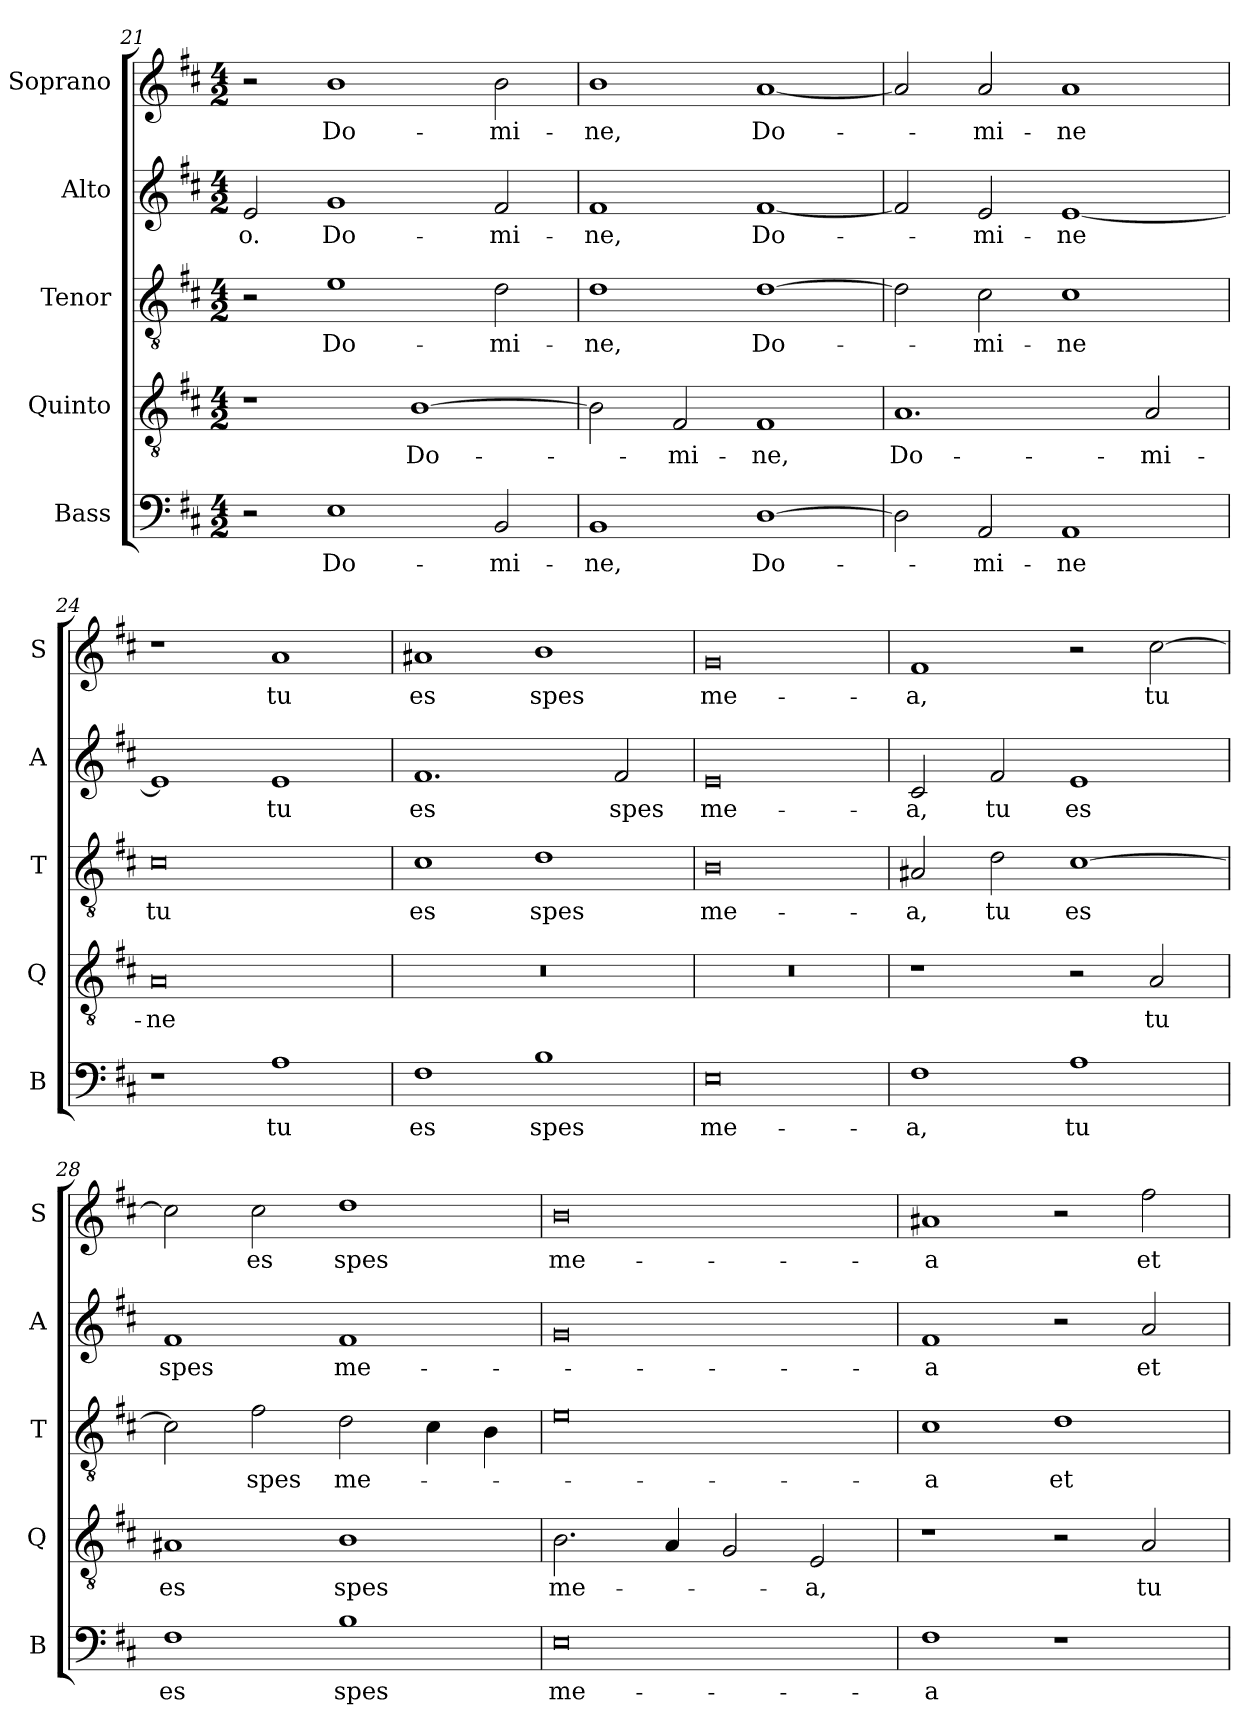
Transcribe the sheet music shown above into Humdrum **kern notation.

**kern	**text	**kern	**text	**kern	**text	**kern	**text	**kern	**text
*part5	*part5	*part4	*part4	*part3	*part3	*part2	*part2	*part1	*part1
*staff5	*staff5	*staff4	*staff4	*staff3	*staff3	*staff2	*staff2	*staff1	*staff1
*I"Bass	*	*I"Quinto	*	*I"Tenor	*	*I"Alto	*	*I"Soprano	*
*I'B	*	*I'Q	*	*I'T	*	*I'A	*	*I'S	*
!!LO:PB:g=z
*clefF4	*	*clefGv2	*	*clefGv2	*	*clefG2	*	*clefG2	*
*k[f#c#]	*	*k[f#c#]	*	*k[f#c#]	*	*k[f#c#]	*	*k[f#c#]	*
*D:	*	*D:	*	*D:	*	*D:	*	*D:	*
*M4/2	*	*M4/2	*	*M4/2	*	*M4/2	*	*M4/2	*
=21	=21	=21	=21	=21	=21	=21	=21	=21	=21
!	!	!	!	!	!	!	!LO:LY:b	!	!
2r	.	1r	.	2r	.	2e/	-o.	2r	.
!	!LO:LY:b	!	!	!	!LO:LY:b	!	!LO:LY:b	!	!LO:LY:b
1E	Do-	.	.	1e	Do-	1g	Do-	1b	Do-
!	!	!	!LO:LY:b	!	!	!	!	!	!
.	.	[1B	Do-	.	.	.	.	.	.
!	!LO:LY:b	!	!	!	!LO:LY:b	!	!LO:LY:b	!	!LO:LY:b
2BB/	-mi-	.	.	2d\	-mi-	2f#/	-mi-	2b\	-mi-
=22	=22	=22	=22	=22	=22	=22	=22	=22	=22
!	!LO:LY:b	!	!	!	!LO:LY:b	!	!LO:LY:b	!	!LO:LY:b
1BB	-ne,	2B\]	.	1d	-ne,	1f#	-ne,	1b	-ne,
!	!	!	!LO:LY:b	!	!	!	!	!	!
.	.	2F#/	-mi-	.	.	.	.	.	.
!	!LO:LY:b	!	!LO:LY:b	!	!LO:LY:b	!	!LO:LY:b	!	!LO:LY:b
[1D	Do-	1F#	-ne,	[1d	Do-	[1f#	Do-	[1a	Do-
=23	=23	=23	=23	=23	=23	=23	=23	=23	=23
!	!	!	!LO:LY:b	!	!	!	!	!	!
2D\]	.	1.A	Do-	2d\]	.	2f#/]	.	2a/]	.
!	!LO:LY:b	!	!	!	!LO:LY:b	!	!LO:LY:b	!	!LO:LY:b
2AA/	-mi-	.	.	2c#\	-mi-	2e/	-mi-	2a/	-mi-
!	!LO:LY:b	!	!	!	!LO:LY:b	!	!LO:LY:b	!	!LO:LY:b
1AA	-ne	.	.	1c#	-ne	[1e	-ne	1a	-ne
!	!	!	!LO:LY:b	!	!	!	!	!	!
.	.	2A/	-mi-	.	.	.	.	.	.
=24	=24	=24	=24	=24	=24	=24	=24	=24	=24
!	!	!	!LO:LY:b	!	!LO:LY:b	!	!	!	!
1r	.	0A	-ne	0c#	tu	1e]	.	1r	.
!	!LO:LY:b	!	!	!	!	!	!LO:LY:b	!	!LO:LY:b
1A	tu	.	.	.	.	1e	tu	1a	tu
!!LO:LB:g=z
=25	=25	=25	=25	=25	=25	=25	=25	=25	=25
!	!LO:LY:b	!	!	!	!LO:LY:b	!	!LO:LY:b	!	!LO:LY:b
1F#	es	0r	.	1c#	es	1.f#	es	1a#X	es
!	!LO:LY:b	!	!	!	!LO:LY:b	!	!	!	!LO:LY:b
1B	spes	.	.	1d	spes	.	.	1b	spes
!	!	!	!	!	!	!	!LO:LY:b	!	!
.	.	.	.	.	.	2f#/	spes	.	.
=26	=26	=26	=26	=26	=26	=26	=26	=26	=26
!	!LO:LY:b	!	!	!	!LO:LY:b	!	!LO:LY:b	!	!LO:LY:b
0E	me-	0r	.	0B	me-	0e	me-	0g	me-
=27	=27	=27	=27	=27	=27	=27	=27	=27	=27
!	!LO:LY:b	!	!	!	!LO:LY:b	!	!LO:LY:b	!	!LO:LY:b
1F#	-a,	1r	.	2A#X/	-a,	2c#/	-a,	1f#	-a,
!	!	!	!	!	!LO:LY:b	!	!LO:LY:b	!	!
.	.	.	.	2d\	tu	2f#/	tu	.	.
!	!LO:LY:b	!	!	!	!LO:LY:b	!	!LO:LY:b	!	!
1A	tu	2r	.	[1c#	es	1e	es	2r	.
!	!	!	!LO:LY:b	!	!	!	!	!	!LO:LY:b
.	.	2A/	tu	.	.	.	.	[2cc#\	tu
=28	=28	=28	=28	=28	=28	=28	=28	=28	=28
!	!LO:LY:b	!	!LO:LY:b	!	!	!	!LO:LY:b	!	!
1F#	es	1A#X	es	2c#\]	.	1f#	spes	2cc#\]	.
!	!	!	!	!	!LO:LY:b	!	!	!	!LO:LY:b
.	.	.	.	2f#\	spes	.	.	2cc#\	es
!	!LO:LY:b	!	!LO:LY:b	!	!LO:LY:b	!	!LO:LY:b	!	!LO:LY:b
1B	spes	1B	spes	2d\	me-	1f#	me-	1dd	spes
.	.	.	.	4c#\	.	.	.	.	.
.	.	.	.	4B\	.	.	.	.	.
!!LO:LB:g=z
=29	=29	=29	=29	=29	=29	=29	=29	=29	=29
!	!LO:LY:b	!	!LO:LY:b	!	!	!	!	!	!LO:LY:b
0E	me-	2.B\	me-	0e	.	0g	.	0b	me-
.	.	4A/	.	.	.	.	.	.	.
.	.	2G/	.	.	.	.	.	.	.
!	!	!	!LO:LY:b	!	!	!	!	!	!
.	.	2E/	-a,	.	.	.	.	.	.
=30	=30	=30	=30	=30	=30	=30	=30	=30	=30
!	!LO:LY:b	!	!	!	!LO:LY:b	!	!LO:LY:b	!	!LO:LY:b
1F#	-a	1r	.	1c#	-a	1f#	-a	1a#X	-a
!	!	!	!	!	!LO:LY:b	!	!	!	!
1r	.	2r	.	1d	et	2r	.	2r	.
!	!	!	!LO:LY:b	!	!	!	!LO:LY:b	!	!LO:LY:b
.	.	2A/	tu	.	.	2a/	et	2ff#\	et
=	=	=	=	=	=	=	=	=	=
*-	*-	*-	*-	*-	*-	*-	*-	*-	*-
